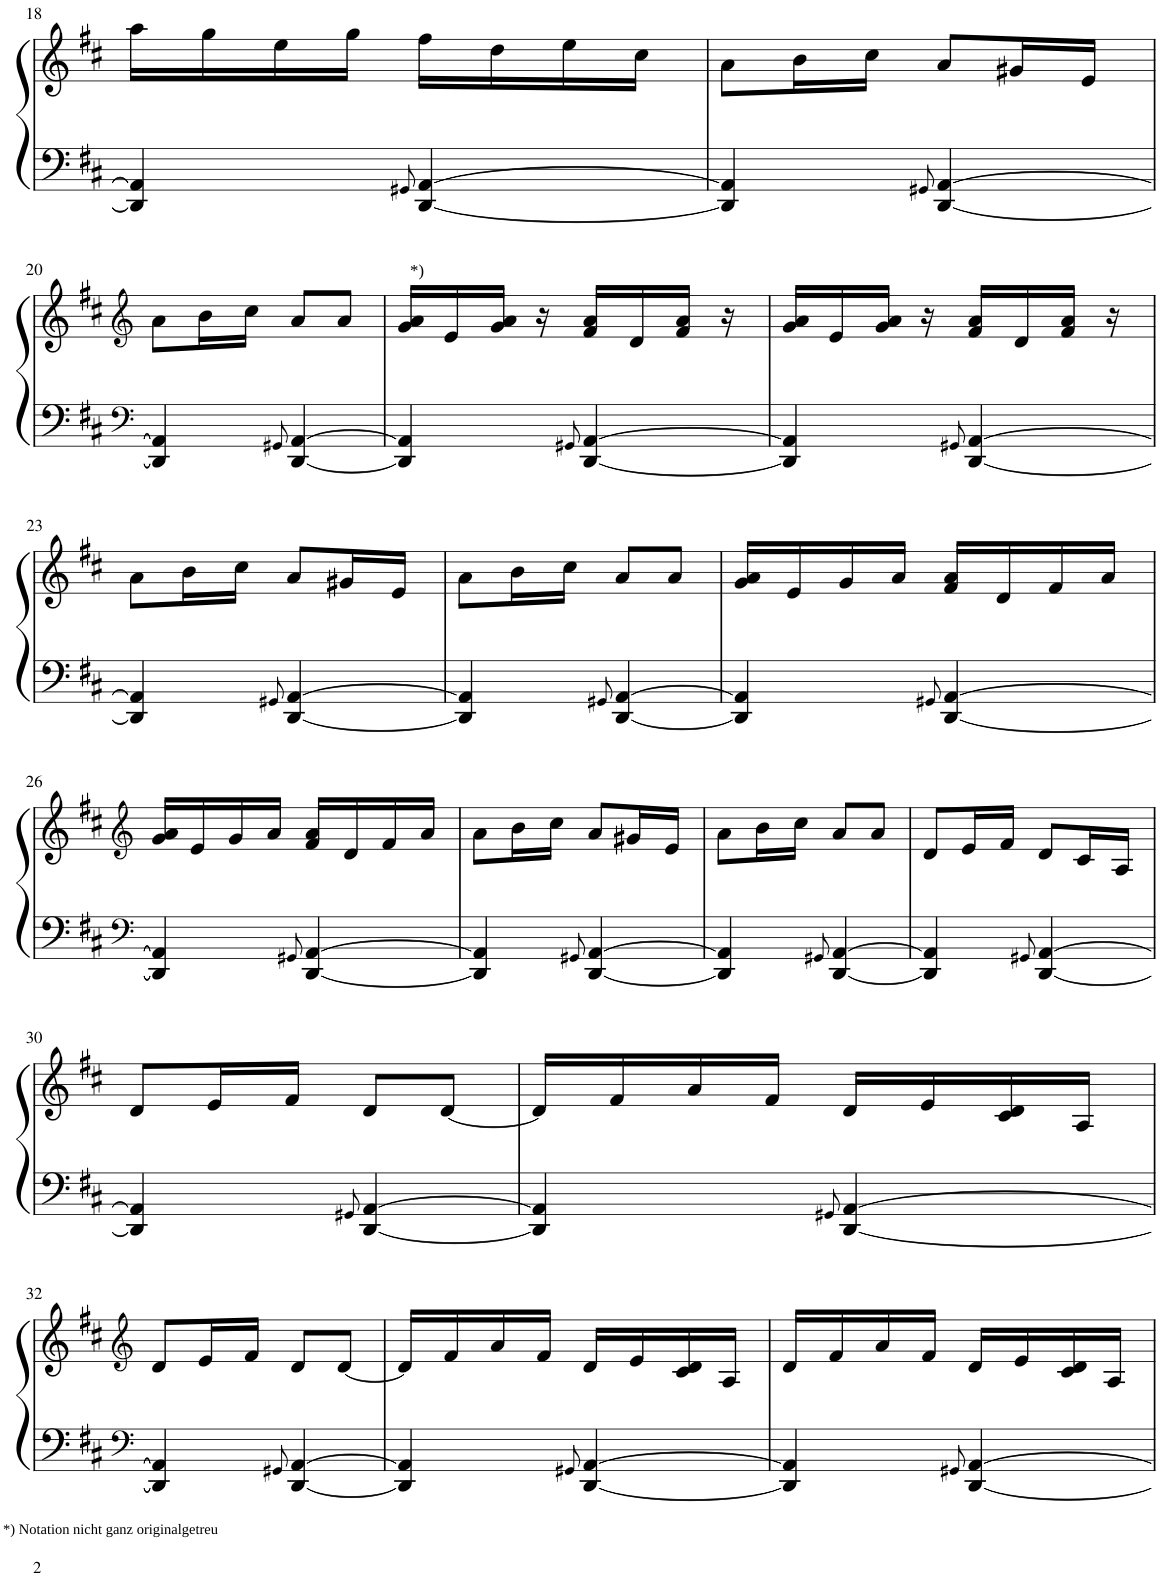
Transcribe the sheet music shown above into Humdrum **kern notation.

**kern	**kern
*part1	*part1
*staff2	*staff1
*I"Klavier linke Hand	*
!!LO:PB:g=z
*clefF4	*clefG2
*k[f#c#]	*k[f#c#]
*M2/4	*M2/4
=18	=18
4DD/] 4AA/]	16aa\LL
.	16gg\
.	16ee\
.	16gg\JJ
8qGG#X/	.
[4DD/ [4AA/	16ff#\LL
.	16dd\
.	16ee\
.	16cc#\JJ
=19	=19
4DD/] 4AA/]	8a\L
.	16b\L
.	16cc#\JJ
8qGG#X/	.
[4DD/ [4AA/	8a/L
.	16g#X/L
.	16e/JJ
!!LO:LB:g=z
=20	=20
*clefF4	*clefG2
4DD/] 4AA/]	8a\L
.	16b\L
.	16cc#\JJ
8qGG#X/	.
[4DD/ [4AA/	8a/L
.	8a/J
=21	=21
4DD/] 4AA/]	16g/ 16a/LL
!	!LO:TX:a:t=*)
.	16e/
.	16g/ 16a/JJ
.	16r
8qGG#X/	.
[4DD/ [4AA/	16f#/ 16a/LL
.	16d/
.	16f#/ 16a/JJ
.	16r
=22	=22
4DD/] 4AA/]	16g/ 16a/LL
.	16e/
.	16g/ 16a/JJ
.	16r
8qGG#X/	.
[4DD/ [4AA/	16f#/ 16a/LL
.	16d/
.	16f#/ 16a/JJ
.	16r
!!LO:LB:g=z
=23	=23
4DD/] 4AA/]	8a\L
.	16b\L
.	16cc#\JJ
8qGG#X/	.
[4DD/ [4AA/	8a/L
.	16g#X/L
.	16e/JJ
=24	=24
4DD/] 4AA/]	8a\L
.	16b\L
.	16cc#\JJ
8qGG#X/	.
[4DD/ [4AA/	8a/L
.	8a/J
=25	=25
4DD/] 4AA/]	16g/ 16a/LL
.	16e/
.	16g/
.	16a/JJ
8qGG#X/	.
[4DD/ [4AA/	16f#/ 16a/LL
.	16d/
.	16f#/
.	16a/JJ
!!LO:LB:g=z
=26	=26
*clefF4	*clefG2
4DD/] 4AA/]	16g/ 16a/LL
.	16e/
.	16g/
.	16a/JJ
8qGG#X/	.
[4DD/ [4AA/	16f#/ 16a/LL
.	16d/
.	16f#/
.	16a/JJ
=27	=27
4DD/] 4AA/]	8a\L
.	16b\L
.	16cc#\JJ
8qGG#X/	.
[4DD/ [4AA/	8a/L
.	16g#X/L
.	16e/JJ
=28	=28
4DD/] 4AA/]	8a\L
.	16b\L
.	16cc#\JJ
8qGG#X/	.
[4DD/ [4AA/	8a/L
.	8a/J
=29	=29
4DD/] 4AA/]	8d/L
.	16e/L
.	16f#/JJ
8qGG#X/	.
[4DD/ [4AA/	8d/L
.	16c#/L
.	16A/JJ
!!LO:LB:g=z
=30	=30
4DD/] 4AA/]	8d/L
.	16e/L
.	16f#/JJ
8qGG#X/	.
[4DD/ [4AA/	8d/L
.	[8d/J
=31	=31
4DD/] 4AA/]	16d/LL]
.	16f#/
.	16a/
.	16f#/JJ
8qGG#X/	.
[4DD/ [4AA/	16d/LL
.	16e/
.	16c#/ 16d/
.	16A/JJ
!!LO:LB:g=z
=32	=32
*clefF4	*clefG2
!LO:TX:b:t=*) Notation nicht ganz originalgetreu	!
4DD/] 4AA/]	8d/L
.	16e/L
.	16f#/JJ
8qGG#X/	.
[4DD/ [4AA/	8d/L
.	[8d/J
=33	=33
4DD/] 4AA/]	16d/LL]
.	16f#/
.	16a/
.	16f#/JJ
8qGG#X/	.
[4DD/ [4AA/	16d/LL
.	16e/
.	16c#/ 16d/
.	16A/JJ
=34	=34
4DD/] 4AA/]	16d/LL
.	16f#/
.	16a/
.	16f#/JJ
8qGG#X/	.
[4DD/ [4AA/	16d/LL
.	16e/
.	16c#/ 16d/
.	16A/JJ
=	=
*-	*-
